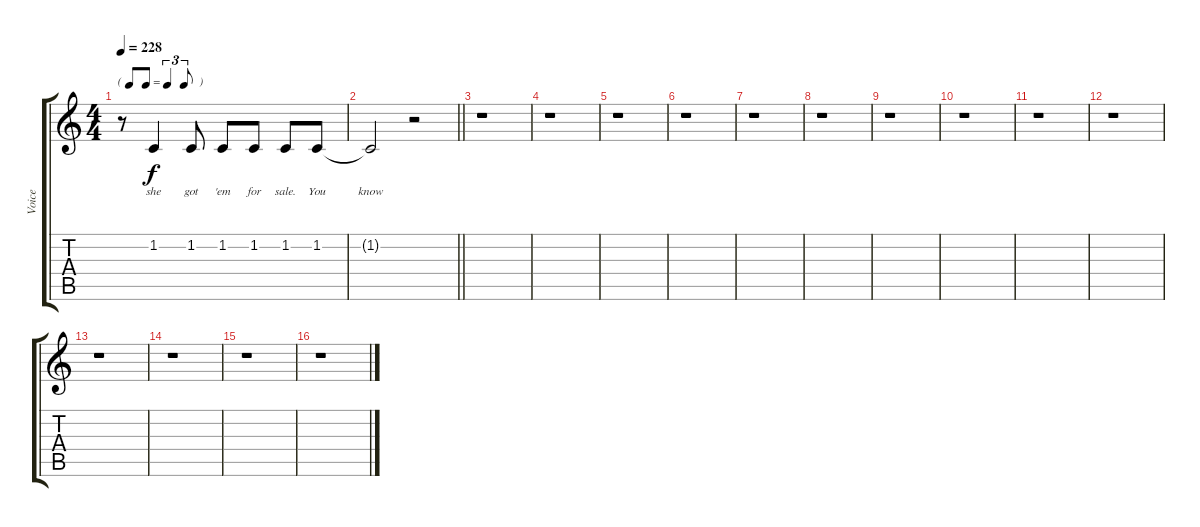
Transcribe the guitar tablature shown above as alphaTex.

\track ("Voice" "Voice") {instrument trombone}
\staff {score tabs}
\tuning (E4 B3 G3 D3 A2 E2) {hide}
\ts (4 4)
\tf triplet8th
\tempo 228
\clef g2
\ks c
r.8{dy f} 1.2.4{lyrics (0 "she") lyrics (1 "") lyrics (2 "") lyrics (3 "") lyrics (4 "")} 1.2.8{lyrics (0 "got") lyrics (1 "") lyrics (2 "") lyrics (3 "") lyrics (4 "")} 1.2.8{lyrics (0 "'em") lyrics (1 "") lyrics (2 "") lyrics (3 "") lyrics (4 "")} 1.2.8{lyrics (0 "for") lyrics (1 "") lyrics (2 "") lyrics (3 "") lyrics (4 "")} 1.2.8{lyrics (0 "sale.") lyrics (1 "") lyrics (2 "") lyrics (3 "") lyrics (4 "")} 1.2.8{lyrics (0 "You") lyrics (1 "") lyrics (2 "") lyrics (3 "") lyrics (4 "")} |
\barLineRight lightlight
1.2{t}.2{lyrics (0 "know") lyrics (1 "") lyrics (2 "") lyrics (3 "") lyrics (4 "")} r.2 |
r.1 |
r.1 |
r.1 |
r.1 |
r.1 |
r.1 |
r.1 |
r.1 |
r.1 |
r.1 |
r.1 |
r.1 |
r.1 |
r.1
